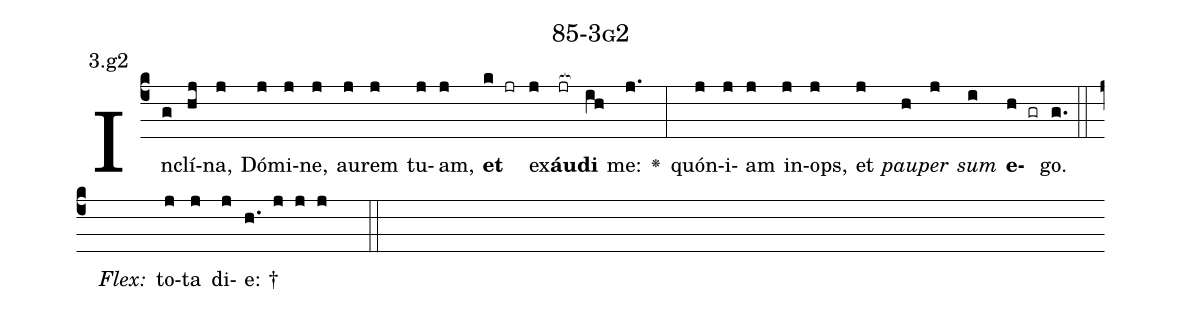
name: 85-3g2;
annotation: 3.g2;
%%
(c4)In(g)clí(hj)na,(j) Dó(j)mi(j)ne,(j) au(j)rem(j) tu(j)am,(j) <b>et</b>(k jr) ex(j)<b>áu</b>(jr[ocb:1{])<b>di</b>(ih[ocb:0}]) me:(j.) <v>\greheightstar</v>(:) quón(j)i(j)am(j) in(j)ops,(j) et(j) <i>pau</i>(h)<i>per</i>(j) <i>sum</i>(i) <b>e</b>(h gr)go.(g.) (::)
<i>Flex:</i>()  to(j)ta(j) di(j)e: †(h. j j j  ::)

%E(j) u(h) o(j) u(i) a(h) e.(g.) (::)
